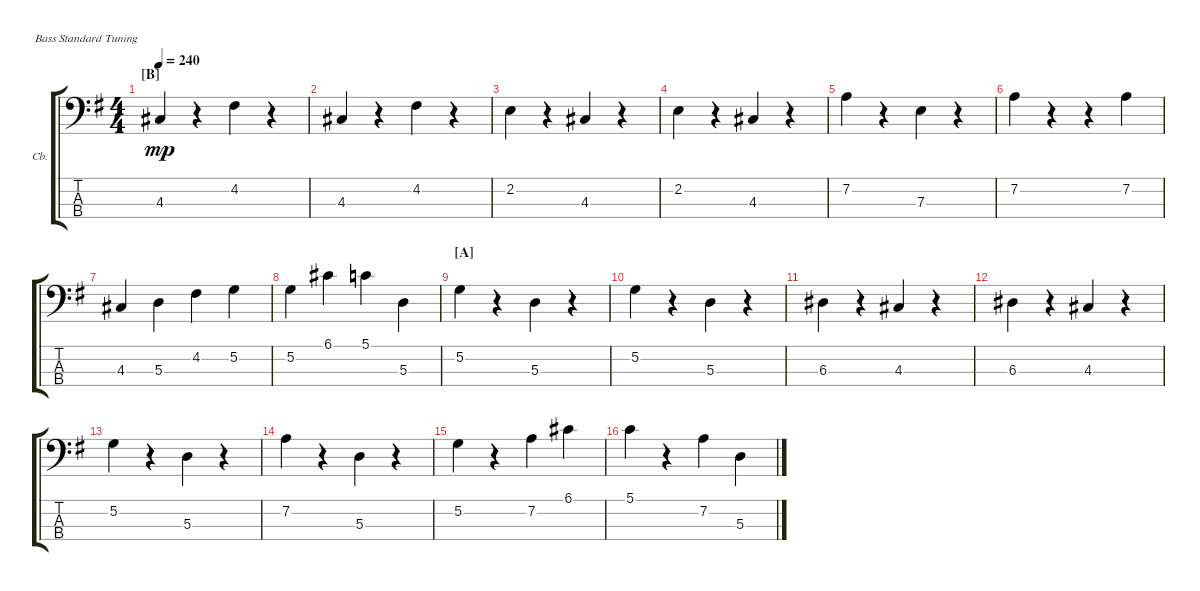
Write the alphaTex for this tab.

\defaultSystemsLayout 4
\bracketExtendMode groupsimilarinstruments
\firstSystemTrackNameOrientation horizontal
\otherSystemsTrackNameOrientation horizontal
\track ("Contrabass" "Cb.") {instrument acousticbass}
\staff {score tabs}
\tuning (G2 D2 A1 E1)
\ts (4 4)
\section ("B" "")
\tempo 240
\clef f4
\ks g
4.3.4{dy mp} r.4 4.2.4 r.4 |
4.3.4 r.4 4.2.4 r.4 |
2.2.4 r.4 4.3.4 r.4 |
2.2.4 r.4 4.3.4 r.4 |
7.2.4 r.4 7.3.4 r.4 |
7.2.4 r.4 r.4 7.2.4 |
4.3.4 5.3.4 4.2.4 5.2.4 |
5.2.4 6.1.4 5.1.4 5.3.4 |
\section ("A" "")
5.2.4 r.4 5.3.4 r.4 |
5.2.4 r.4 5.3.4 r.4 |
6.3.4 r.4 4.3.4 r.4 |
6.3.4 r.4 4.3.4 r.4 |
5.2.4 r.4 5.3.4 r.4 |
7.2.4 r.4 5.3.4 r.4 |
5.2.4 r.4 7.2.4 6.1.4 |
5.1.4 r.4 7.2.4 5.3.4
